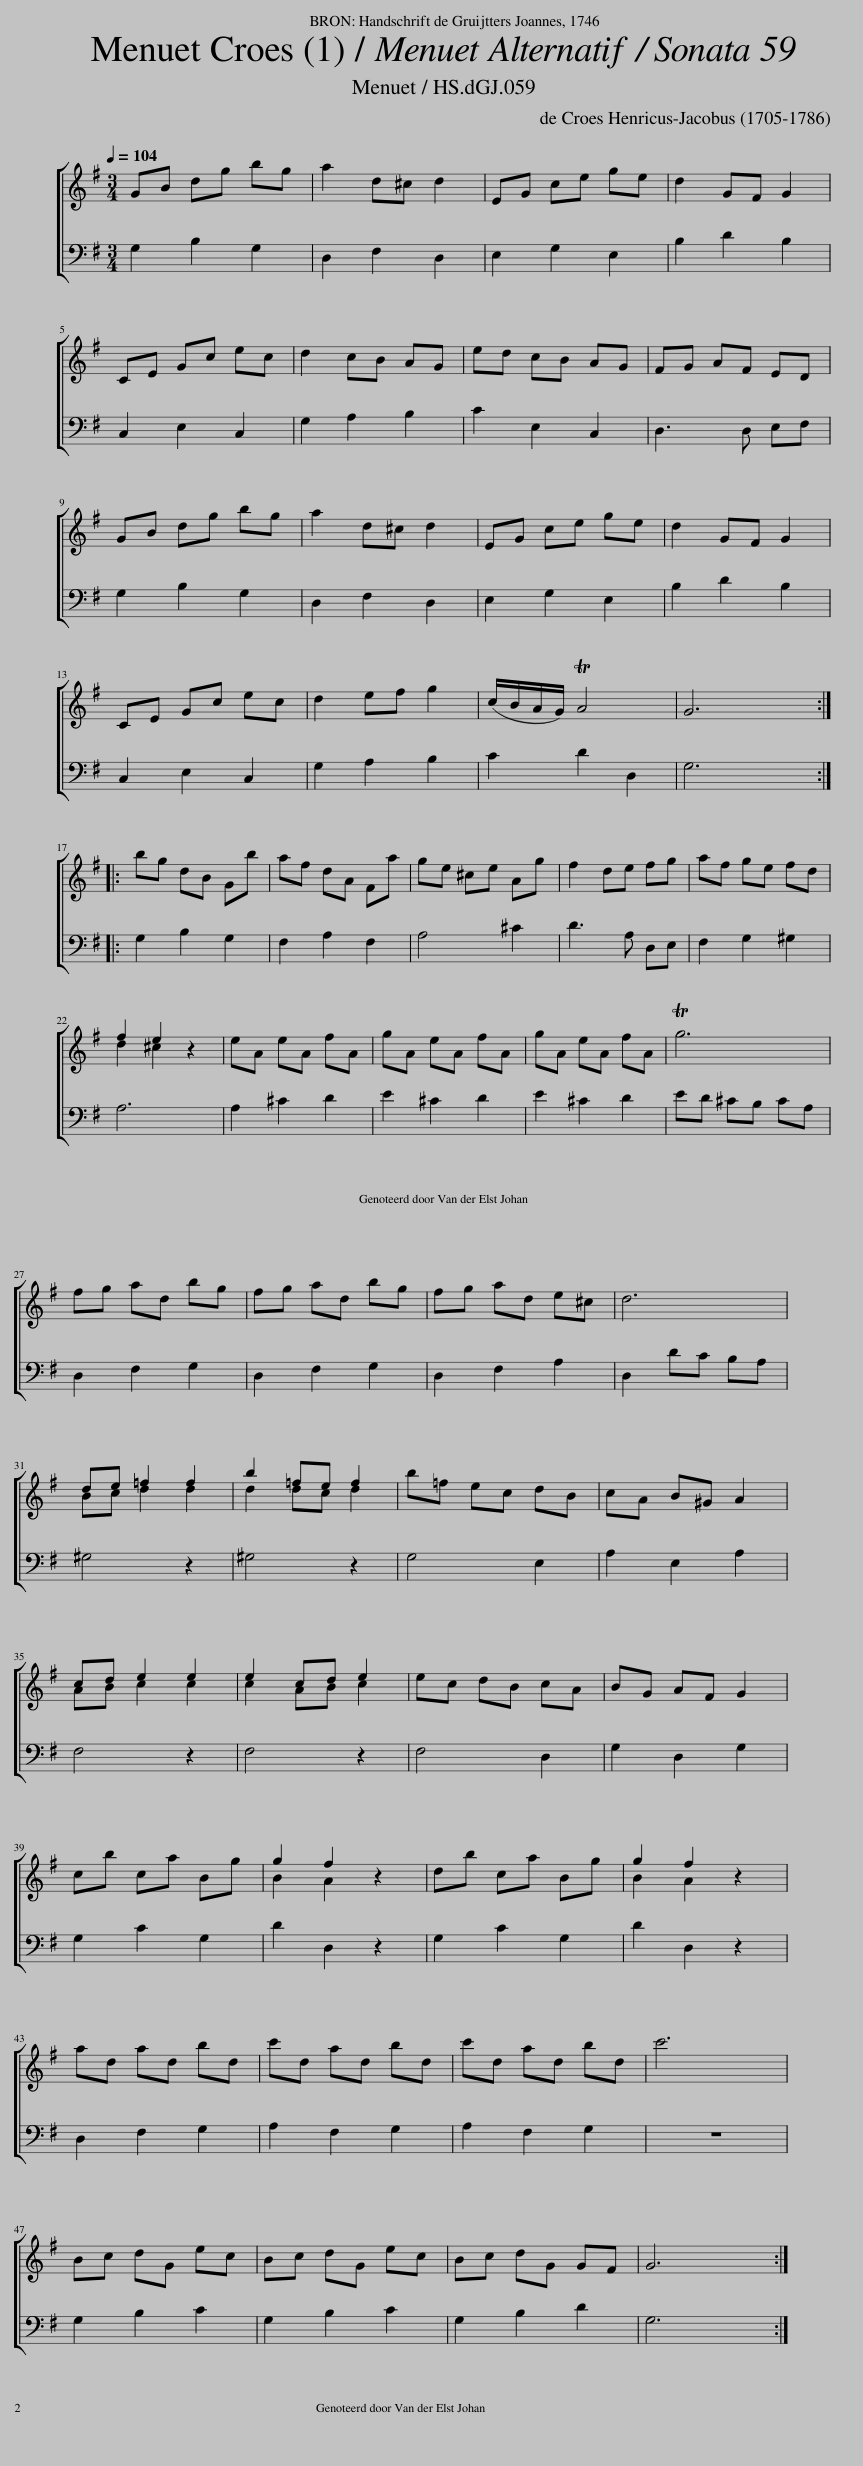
X:1
%%score [ ( 1 2 ) 3 ]
L:1/8
Q:1/4=104
M:3/4
I:linebreak $
K:G
V:1 treble
V:2 treble
V:3 bass
V:1
 GB dg bg | a2 d^c d2 | EG ce ge | d2 GF G2 |$ CE Gc ec | %5
 d2 cB AG | ed cB AG | FG AF ED |$ GB dg bg | a2 d^c d2 | %10
 EG ce ge | d2 GF G2 |$ CE Gc ec | d2 ef g2 | (c/B/A/G/) TA4 | %15
 G6 ::$ bg dB Gb | af dA Fa | ge ^ce Ag | f2 de fg | %20
 af ge fd |$ f2 e2 z2 | eA eA fA | gA eA fA | gA eA fA | %25
 Tg6 |$ fg ad bg | fg ad bg | fg ad e^c | d6 |$ %30
 de =f2 f2 | b2 =fe f2 | b=f ec dB | cA B^G A2 |$ cd e2 e2 | %35
 e2 cd e2 | ec dB cA | BG AF G2 |$ cb ca Bg | g2 f2 z2 | %40
 db ca Bg | g2 f2 z2 |$ ad ad bd | c'd ad bd | c'd ad bd | %45
 c'6 |$ Bc dG ec | Bc dG ec | Bc dG GF | G6 :| %50
V:2
 x6 | x6 | x6 | x6 |$ x6 | %5
 x6 | x6 | x6 |$ x6 | x6 | %10
 x6 | x6 |$ x6 | x6 | x6 | %15
 x6 ::$ x6 | x6 | x6 | x6 | %20
 x6 |$ d2 ^c2 x2 | x6 | x6 | x6 | %25
 x6 |$ x6 | x6 | x6 | x6 |$ %30
 Bc d2 d2 | d2 dc d2 | x6 | x6 |$ AB c2 c2 | %35
 c2 AB c2 | x6 | x6 |$ x6 | B2 A2 x2 | %40
 x6 | B2 A2 x2 |$ x6 | x6 | x6 | %45
 x6 |$ x6 | x6 | x6 | x6 :| %50
V:3
 G,2 B,2 G,2 | D,2 F,2 D,2 | E,2 G,2 E,2 | B,2 D2 B,2 |$ C,2 E,2 C,2 | %5
 G,2 A,2 B,2 | C2 E,2 C,2 | D,3 D, E,F, |$ G,2 B,2 G,2 | D,2 F,2 D,2 | %10
 E,2 G,2 E,2 | B,2 D2 B,2 |$ C,2 E,2 C,2 | G,2 A,2 B,2 | C2 D2 D,2 | %15
 G,6 ::$ G,2 B,2 G,2 | F,2 A,2 F,2 | A,4 ^C2 | D3 A, D,E, | %20
 F,2 G,2 ^G,2 |$ A,6 | A,2 ^C2 D2 | E2 ^C2 D2 | E2 ^C2 D2 | %25
 ED ^CB, CA, |$ D,2 F,2 G,2 | D,2 F,2 G,2 | D,2 F,2 A,2 | D,2 DC B,A, |$ %30
 ^G,4 z2 | ^G,4 z2 | G,4 E,2 | A,2 E,2 A,2 |$ F,4 z2 | %35
 F,4 z2 | F,4 D,2 | G,2 D,2 G,2 |$ G,2 C2 G,2 | D2 D,2 z2 | %40
 G,2 C2 G,2 | D2 D,2 z2 |$ D,2 F,2 G,2 | A,2 F,2 G,2 | A,2 F,2 G,2 | %45
 z6 |$ G,2 B,2 C2 | G,2 B,2 C2 | G,2 B,2 D2 | G,6 :| %50
